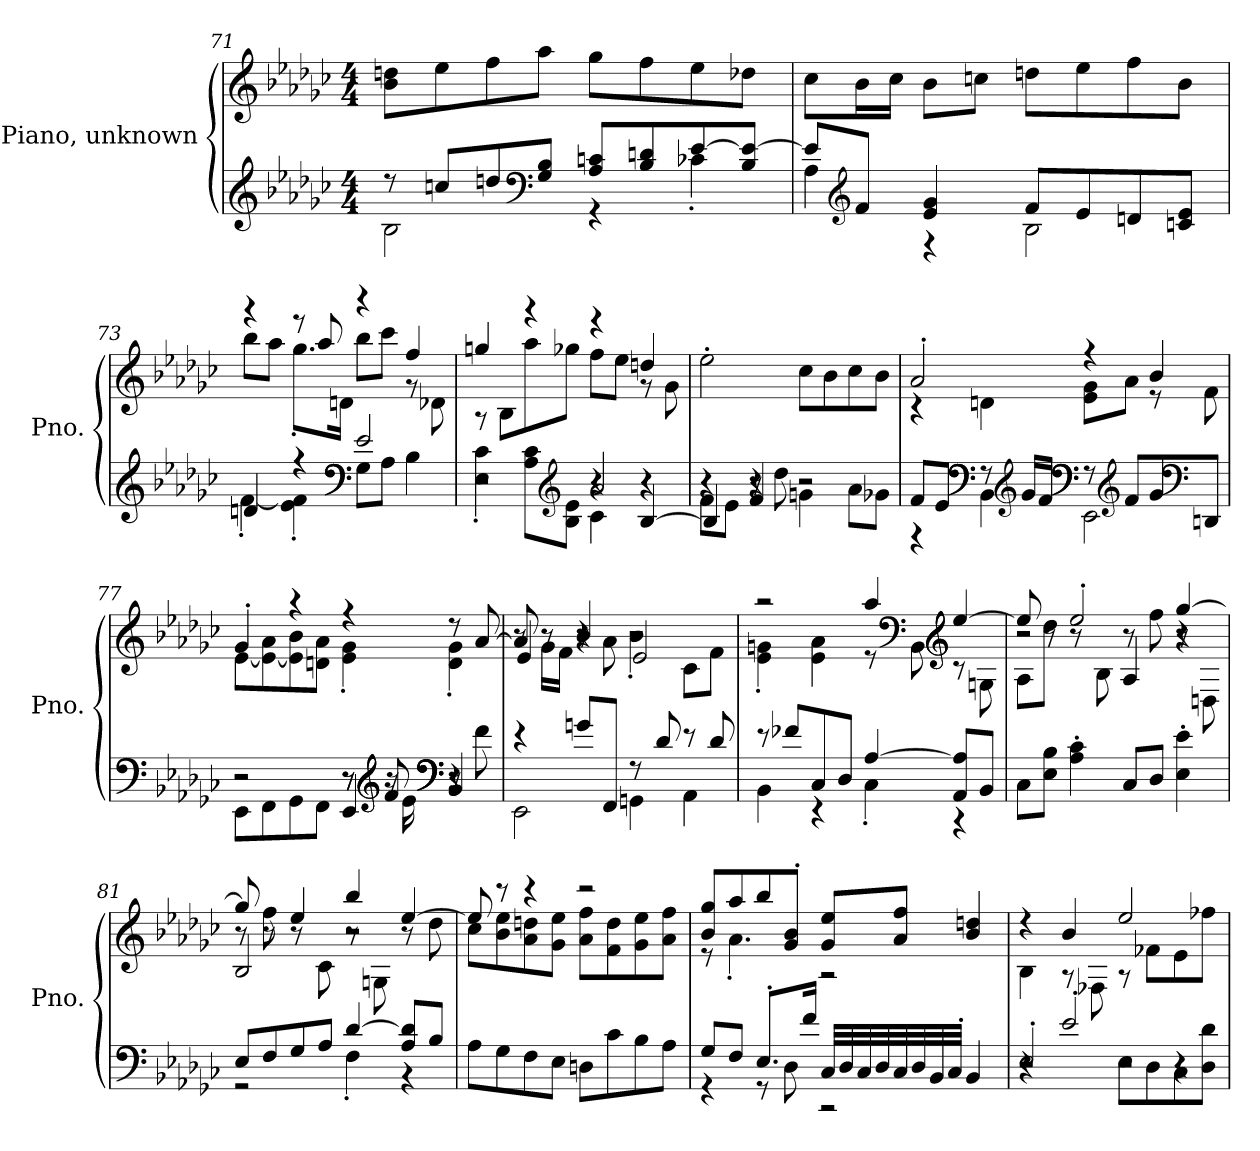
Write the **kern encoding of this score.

**kern	**kern
*part1	*part1
*staff2	*staff1
*I"Piano, unknown	*
*I'Pno.	*
*clefG2	*clefG2
*k[b-e-a-d-g-c-]	*k[b-e-a-d-g-c-]
*M4/4	*M4/4
=71	=71
*^	*
8r	2B-\	8b-\ 8ddn\L
8ccn/L	.	8ee-\
8ddn/	.	8ff\
*clefF4	*	*
8G-/ 8B-/J	.	8aa-\J
8A-/ 8cn/L	4r	8gg-\L
8B-/ 8dn/	.	8ff\
[8e-/	4c-X'\	8ee-\
8B-/ 8e-/_J	.	8dd-X\J
!!LO:LB:g=z
=72	=72	=72
8e-/L]	4A-\	8cc-\L
*clefG2	*	*
8f/J	.	16b-\L
.	.	16cc-\JJ
4e-/ 4g-/	4r	8b-\L
.	.	8ccn\J
8f/L	2B-\	8ddn\L
8e-/	.	8ee-\
8dn/	.	8ff\
8cn/ 8e-/J	.	8b-\J
=73	=73	=73
*	*	*^
4dn/	[4f'\	4r	8bb-\L
.	.	.	8aa-\J
4r	4e-\' 4f\]'	8r	8.gg-'\L
.	.	8aa-/	.
.	.	.	16dn\Jk
*clefF4	*	*	*
2e-/	8G-\L	4r	8bb-\L
.	8A-\J	.	8ccc-\J
.	4B-\	4ff/	8r
.	.	.	8d-X\
=74	=74	=74	=74
*	*^	*	*
2r	4E-\' 4c-\'	2r	4ggn/	8r
.	.	.	.	8B-\L
.	8A-\ 8c-\L	.	4r	8aa-\
*clefG2	*	*	*	*
.	8B-\ 8e-\J	.	.	8gg-X\J
2a-/	4c-\	4r	4r	8ff\L
.	.	.	.	8ee-\J
.	4r	[4B-/	4ddn/	8r
.	.	.	.	8g-\
*	*	*	*v	*v
!!LO:LB:g=z
=75	=75	=75	=75
4r	8f\L	4B-/]	2ee-'\
.	8e-\J	.	.
4f/	8r	4r	.
.	8dd-\	.	.
2r	4gn\	2r	8cc-\L
.	.	.	8b-\
.	8a-\L	.	8cc-\
.	8g-X\J	.	8b-\J
*	*v	*v	*
=76	=76	=76
*	*	*^
8f/L	4r	2a-'/	4r
8e-/J	.	.	.
*clefF4	*	*	*
8r	4BB-\	.	4dn\
*clefG2	*	*	*
16g-/LL	.	.	.
16f/JJ	.	.	.
*clefF4	*	*	*
8r	2EE-\	4r	8e-\ 8g-\L
*clefG2	*	*	*
8f/L	.	.	8a-\J
8g-/	.	4b-/	8r
*clefF4	*	*	*
8DDn/J	.	.	8f\
!!LO:LB:g=z	!!
=77	=77	=77	=77
*	*^	*	*
2r	8EE-\L	2r	4g-'/	[8e-\L
.	8FF\	.	.	8e-\_ 8a-\
.	8GG-\	.	4r	8e-\] 8b-\
.	8FF\J	.	.	8dn\ 8a-\J
8r	8r	4EE-/	4r	4e-\' 4g-\'
*clefG2	*	*	*	*
8f/	16r	.	.	.
.	16e-\	.	.	.
*clefF4	*	*	*	*
4r	8r	4BB-/	8r	4d\' 4g-\'
.	8f\	.	[8a-/	.
*	*v	*v	*	*
=78	=78	=78	=78
*	*	*	*^
4r	2EE-\	8a-/]	8r	4e-/
.	.	8r	16g-\LL	.
.	.	.	16f\JJ	.
8gn/L	.	4b-/	8r	4r
8FF/J	.	.	8a-\	.
8r	4GGn\	2r	4b-'\	2e-/
8d-/	.	.	.	.
8r	4AA-\	.	8c-\L	.
8d-/	.	.	8f\J	.
*	*	*	*v	*v
=79	=79	=79	=79
8r	4BB-\	2r	4e-\' 4gn\'
8f-X/L	.	.	.
8C-/	4r	.	4e-\ 4a-\
8D-/J	.	.	.
[4A-/	4C-'\	4aa-/	8r
*	*	*clefF4	*
.	.	.	8BB-\
*	*	*clefG2	*
8AA-/ 8A-/]L	4r	[4ee-/	8r
8BB-/J	.	.	8Gn\
*v	*v	*	*
!!LO:LB:g=z
=80	=80	=80
*	*	*^
8C-\L	8ee-/]	8A-\L	2r
8E-\ 8B-\J	8r	8dd-\J	.
4A-\' 4c-\'	2ee-'/	8r	.
.	.	8B-\	.
8C-/L	.	8r	4A-/
8D-/J	.	8ff\	.
4E-\' 4e-\'	[4gg-/	8r	4r
.	.	8Dn\	.
=81	=81	=81	=81
*^	*	*	*
8E-/L	2r	8gg-/]	8r	2B-/
8F/	.	8r	8ff\	.
8G-/	.	4ee-/	8r	.
8A-/J	.	.	8c-\	.
[4d-/	4F'\	4bb-/	8r	2r
.	.	.	8Gn\	.
8A-/ 8d-/]L	4r	[4ee-/	8r	.
8B-/J	.	.	8dd-\	.
*v	*v	*	*	*
*	*	*v	*v
=82	=82	=82
8A-\L	8ee-/]	8cc-\L
8G-\	8r	8b-\ 8ee-\
8F\	4r	8a-\ 8ddn\
8E-\J	.	8g-\ 8ee-\J
8Dn\L	2r	8a-\ 8ff\L
8c-\	.	8f\ 8dd\
8B-\	.	8g-\ 8ee-\
8A-\J	.	8a-\ 8ff\J
!!LO:PB:g=z	!!
=83	=83	=83
*^	*	*
8G-/L	4r	8b-/ 8gg-/L	8r
8F/J	.	8aa-/	4.a-'\
8.E-'/L	8r	8bb-/	.
.	8D-\	8g-/' 8b-/'J	.
16f/Jk	.	.	.
32C-/LLL	2r	8g-/ 8ee-/L	2r
32D-/	.	.	.
32C-/	.	.	.
32D-/	.	.	.
32C-/	.	8a-/ 8ff/J	.
32D-/	.	.	.
32BB-/	.	.	.
32C-'/JJJ	.	.	.
4BB-/	.	4b-/ 4ddn/	.
=84	=84	=84	=84
*	*^	*	*
4r	2r	2E-'/	4r	4B-\
2e-'/	.	.	4b-/	8r
.	.	.	.	8F-X\
.	8E-\L	2r	2ee-/	8r
.	8D-\	.	.	8f-X\L
4r	8C-\	.	.	8e-\
.	8D-\ 8d-\J	.	.	8ff-X\J
*v	*v	*v	*	*
*	*v	*v
=	=
*-	*-
